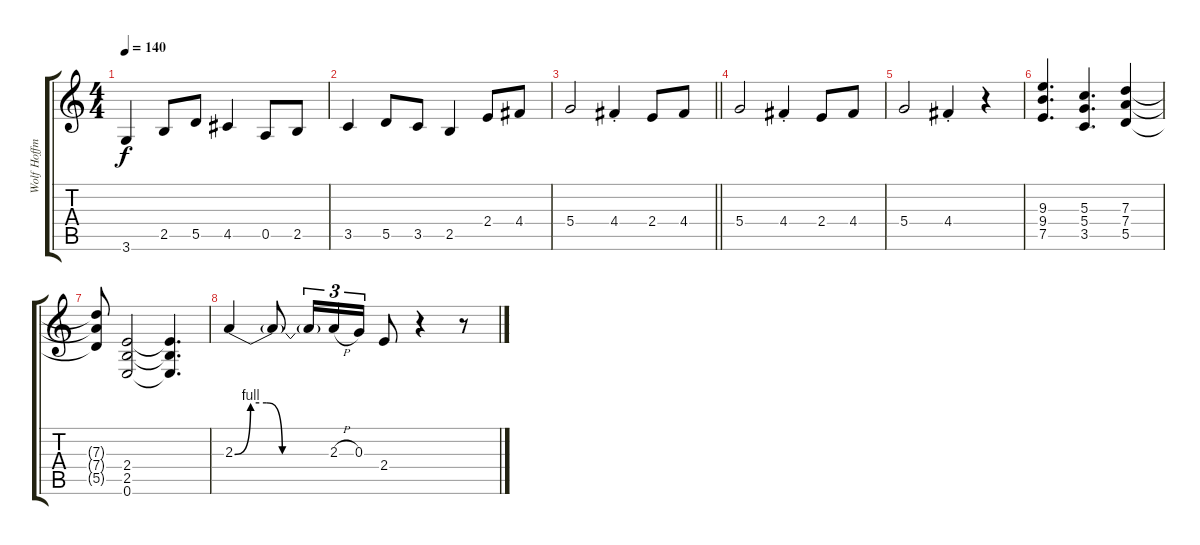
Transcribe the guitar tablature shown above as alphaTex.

\track ("Wolf Hoffmann (Guitar)" "Wolf Hoffm") {instrument distortionguitar}
\staff {score tabs}
\tuning (E4 B3 G3 D3 A2 E2) {hide}
\ts (4 4)
\tempo 140
\clef g2
\ks c
3.6.4{dy f} 2.5.8 5.5.8 4.5.4 0.5.8 2.5.8 |
3.5.4 5.5.8 3.5.8 2.5.4 2.4.8 4.4.8 |
\barLineRight lightlight
5.4.2 4.4{st}.4 2.4.8 4.4.8 |
5.4.2 4.4{st}.4 2.4.8 4.4.8 |
5.4.2 4.4{st}.4 r.4 |
(9.3 9.4 7.5).4{d} (5.3 5.4 3.5).4{d} (7.3 7.4 5.5).4 |
(7.3{t} 7.4{t} 5.5{t}).8 (2.4 2.5 0.6).2 (2.4{t} 2.5{t} 0.6{t}).4{d} |
2.3{be (custom 0 0 10 4 20 4 30 0 60 0)}.4 2.3{t}.8 2.3{t}.16{tu (3 2)} 2.3{h}.16{tu (3 2)} 0.3.16{tu (3 2)} 2.4.8 r.4 r.8
